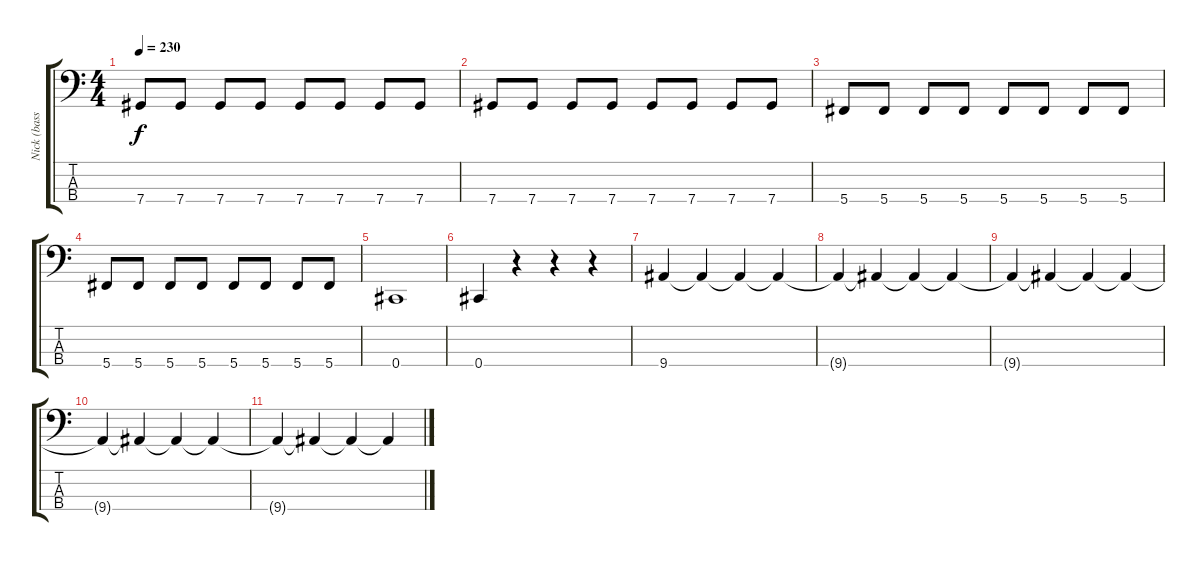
\track ("Nick (bass)" "Nick (bass") {instrument electricbasspick}
\staff {score tabs}
\tuning (Gb2 Db2 Ab1 Db1) {hide}
\ts (4 4)
\tempo 230
\clef f4
\ks c
7.4.8{dy f} 7.4.8 7.4.8 7.4.8 7.4.8 7.4.8 7.4.8 7.4.8 |
7.4.8 7.4.8 7.4.8 7.4.8 7.4.8 7.4.8 7.4.8 7.4.8 |
5.4.8 5.4.8 5.4.8 5.4.8 5.4.8 5.4.8 5.4.8 5.4.8 |
5.4.8 5.4.8 5.4.8 5.4.8 5.4.8 5.4.8 5.4.8 5.4.8 |
0.4.1 |
0.4.4 r.4 r.4 r.4 |
9.4.4{volume 0} 9.4{t}.4 9.4{t}.4 9.4{t}.4 |
9.4{t}.4 9.4{t}.4 9.4{t}.4 9.4{t}.4 |
9.4{t}.4 9.4{t}.4 9.4{t}.4 9.4{t}.4 |
9.4{t}.4 9.4{t}.4 9.4{t}.4 9.4{t}.4 |
9.4{t}.4 9.4{t}.4 9.4{t}.4 9.4{t}.4
